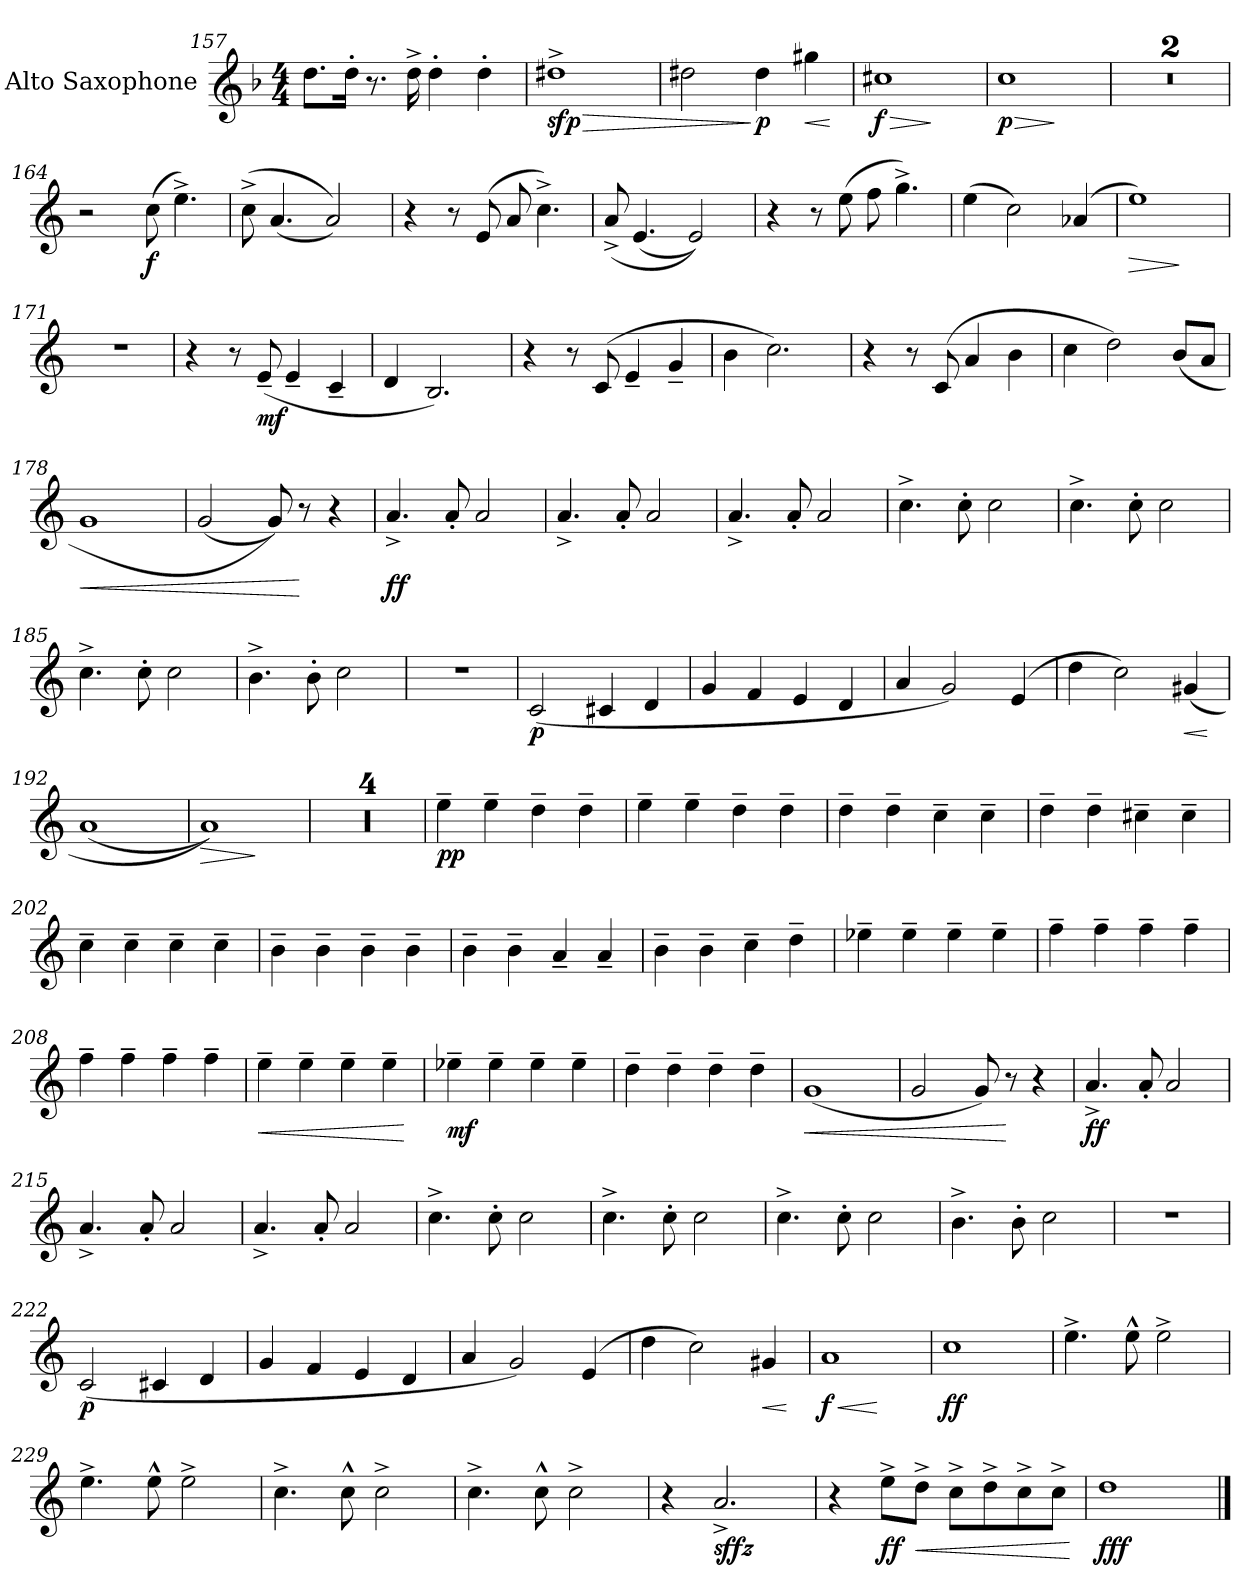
**kern	**dynam
*part1	*part1
*staff1	*staff1
*I"Alto Saxophone	*
*I'A. Sax.	*
*clefG2	*
*ITrd5c9	*
*k[b-e-a-d-]	*
*M4/4	*
=157	=157
8.f\L	.
16f'\Jk	.
8.r	.
16f^\	.
4f'\	.
4f'\	.
=158	=158
!	!LO:HP:b
!	!LO:DY:n=1:b
1f#X^	> sfp
=159	=159
2f#X\	.
!	!LO:DY:n=1:b
4f#\	] p
!	!LO:HP:b
4bn\	<
.	[
=160	=160
!	!LO:HP:b
!	!LO:DY:n=1:b
1en	> f
.	]
=161	=161
!	!LO:HP:b
!	!LO:DY:n=1:b
1e-	> p
.	]
=162	=162
*k[b-e-a-]	*
1r	.
=163	=163
1r	.
!!LO:LB:g=z
=164	=164
2r	.
!	!LO:DY:b
(8e-\	f
4.g^\)	.
=165	=165
(8e-^\	.
(4.c/	.
2c/))	.
=166	=166
4r	.
8r	.
(8G/	.
8c/	.
4.e-^\)	.
=167	=167
(8c^/	.
(4.G/	.
2G/))	.
=168	=168
4r	.
8r	.
(8g\	.
8a-\	.
4.b-^\)	.
=169	=169
(4g\	.
2e-\)	.
(4c-X/	.
=170	=170
!	!LO:HP:b
1g)	>
.	]
=171	=171
1r	.
=172	=172
4r	.
8r	.
!	!LO:DY:b
(8G~/	mf
4G~/	.
4E-~/	.
=173	=173
4F/	.
2.D/)	.
!!LO:LB:g=z
=174	=174
4r	.
8r	.
(8E-/	.
4G~/	.
4B-~/	.
=175	=175
4d\	.
2.e-\)	.
=176	=176
4r	.
8r	.
(8E-/	.
4c/	.
4d\	.
=177	=177
4e-\	.
2f\)	.
(8d/L	.
8c/J	.
=178	=178
!	!LO:HP:b
1B-	<
=179	=179
(2B-/	.
8B-/))	.
8r	[
4r	.
=180	=180
!	!LO:DY:b
4.c^/	ff
8c'/	.
2c/	.
=181	=181
4.c^/	.
8c'/	.
2c/	.
=182	=182
4.c^/	.
8c'/	.
2c/	.
!!LO:PB:g=z
=183	=183
4.e-^\	.
8e-'\	.
2e-\	.
=184	=184
4.e-^\	.
8e-'\	.
2e-\	.
=185	=185
4.e-^\	.
8e-'\	.
2e-\	.
=186	=186
4.d^\	.
8d'\	.
2e-\	.
=187	=187
1r	.
=188	=188
!	!LO:DY:b
(2E-/	p
4En/	.
4F/	.
=189	=189
4B-/	.
4A-/	.
4G/	.
4F/	.
=190	=190
4c/	.
2B-/)	.
(4G/	.
=191	=191
4f\	.
2e-\)	.
!	!LO:HP:b
(4Bn/	<
.	[
=192	=192
(1c	.
=193	=193
!	!LO:HP:b
1c))	>
.	]
=194	=194
1r	.
!!LO:LB:g=z
=195	=195
1r	.
=196	=196
1r	.
=197	=197
1r	.
=198	=198
!	!LO:DY:b
4g~\	pp
4g~\	.
4f~\	.
4f~\	.
=199	=199
4g~\	.
4g~\	.
4f~\	.
4f~\	.
=200	=200
4f~\	.
4f~\	.
4e-~\	.
4e-~\	.
=201	=201
4f~\	.
4f~\	.
4en~\	.
4e~\	.
=202	=202
4e-~\	.
4e-~\	.
4e-~\	.
4e-~\	.
=203	=203
4d~\	.
4d~\	.
4d~\	.
4d~\	.
=204	=204
4d~\	.
4d~\	.
4c~/	.
4c~/	.
=205	=205
4d~\	.
4d~\	.
4e-~\	.
4f~\	.
!!LO:LB:g=z
=206	=206
4g-X~\	.
4g-~\	.
4g-~\	.
4g-~\	.
=207	=207
4a-~\	.
4a-~\	.
4a-~\	.
4a-~\	.
=208	=208
4a-~\	.
4a-~\	.
4a-~\	.
4a-~\	.
=209	=209
!	!LO:HP:b
4g~\	<
4g~\	.
4g~\	.
4g~\	.
.	[
=210	=210
!	!LO:DY:b
4g-X~\	mf
4g-~\	.
4g-~\	.
4g-~\	.
=211	=211
4f~\	.
4f~\	.
4f~\	.
4f~\	.
=212	=212
!	!LO:HP:b
(1B-	<
=213	=213
2B-/	.
8B-/)	.
8r	[
4r	.
=214	=214
!	!LO:DY:b
4.c^/	ff
8c'/	.
2c/	.
!!LO:LB:g=z
=215	=215
4.c^/	.
8c'/	.
2c/	.
=216	=216
4.c^/	.
8c'/	.
2c/	.
=217	=217
4.e-^\	.
8e-'\	.
2e-\	.
=218	=218
4.e-^\	.
8e-'\	.
2e-\	.
=219	=219
4.e-^\	.
8e-'\	.
2e-\	.
=220	=220
4.d^\	.
8d'\	.
2e-\	.
=221	=221
1r	.
=222	=222
!	!LO:DY:b
(2E-/	p
4En/	.
4F/	.
=223	=223
4B-/	.
4A-/	.
4G/	.
4F/	.
=224	=224
4c/	.
2B-/)	.
(4G/	.
!!LO:LB:g=z
=225	=225
4f\	.
2e-\)	.
!	!LO:HP:b
4Bn/	<
.	[
=226	=226
!	!LO:HP:b
!	!LO:DY:n=1:b
1c	< f
.	[
=227	=227
!	!LO:DY:b
1e-	ff
=228	=228
4.g^\	.
8g^^\	.
2g^\	.
=229	=229
4.g^\	.
8g^^\	.
2g^\	.
=230	=230
4.e-^\	.
8e-^^\	.
2e-^\	.
=231	=231
4.e-^\	.
8e-^^\	.
2e-^\	.
=232	=232
4r	.
!	!LO:DY:b
2.c^/	sffz
=233	=233
4r	.
!	!LO:DY:b
8g^\L	ff
!	!LO:HP:b
8f^\J	<
8e-^\L	.
8f^\	.
8e-^\	.
8e-^\J	.
.	[
=234	=234
!	!LO:DY:b
1f	fff
==	==
*-	*-
